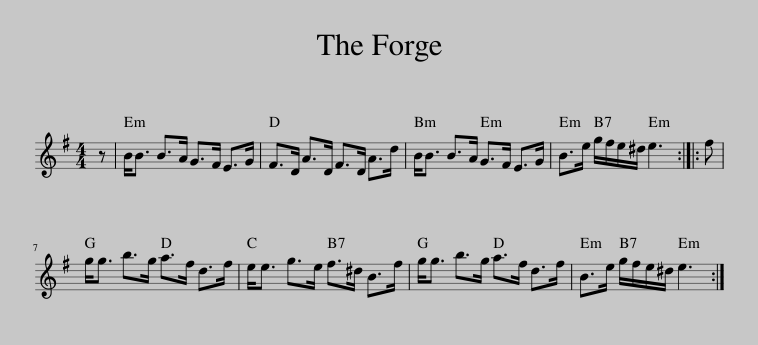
X:1
L:1/8
M:4/4
I:linebreak $
K:Emin
V:1 treble
V:1
 z | B<B B>A G>F E>G | F>D A>D F>D A>d | B<B B>A G>F E>G | B>e g/f/e/^d/ e3 :: %5
 f |$ g<g b>g a>f d>f | e<e g>e f>^d B>f | g<g b>g a>f d>f | B>e g/f/e/^d/ e3 :| %10
